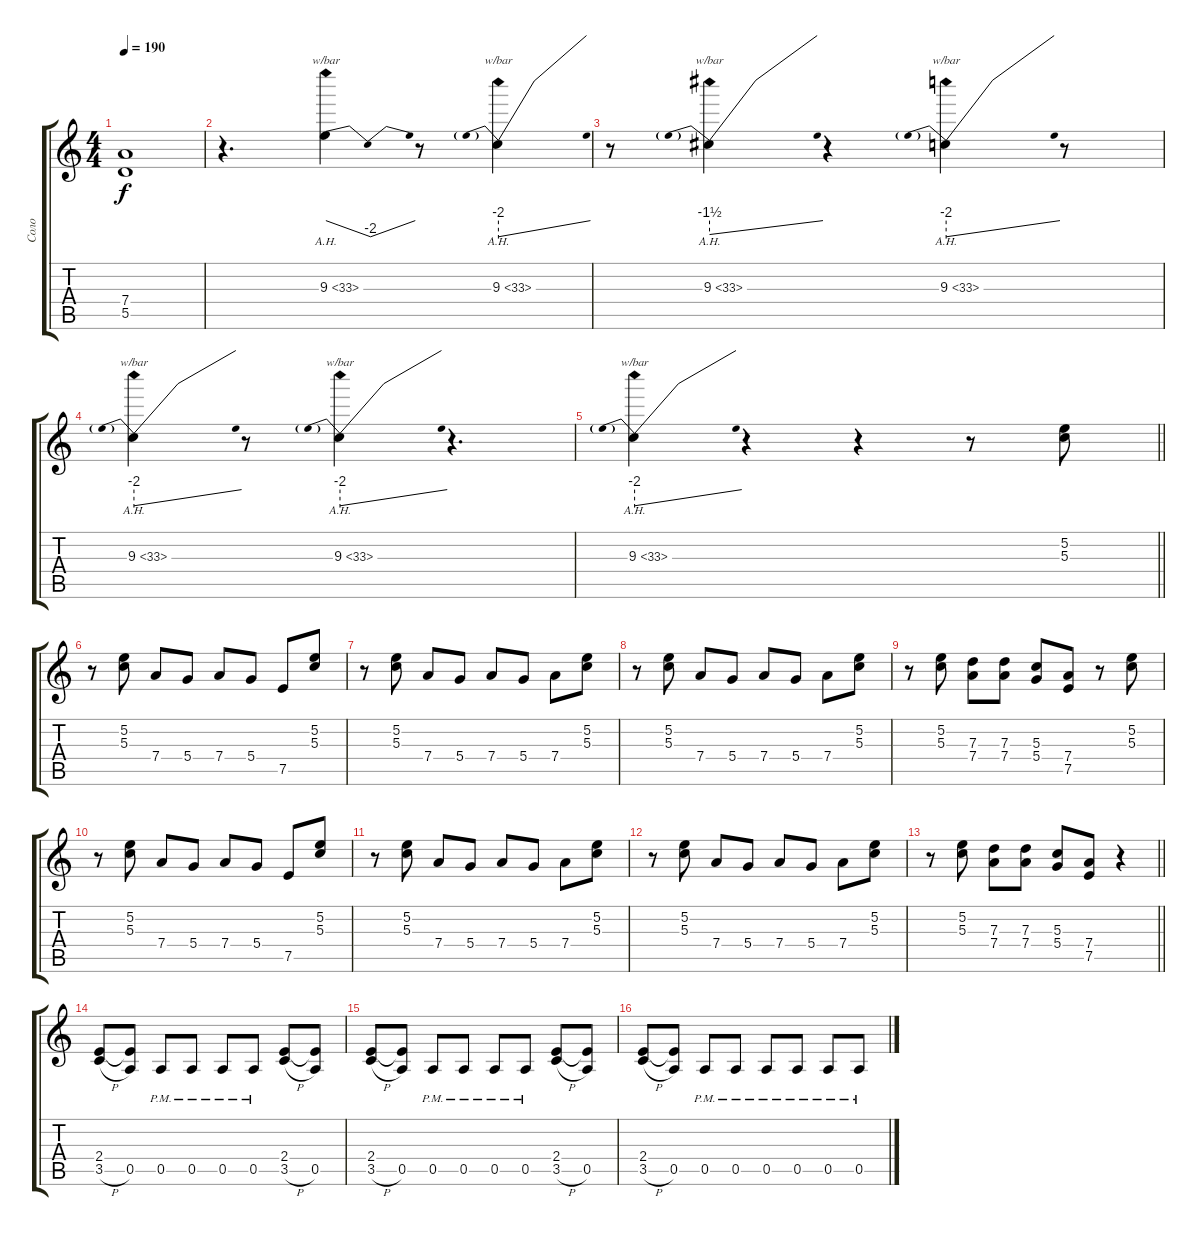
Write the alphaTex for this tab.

\track ("Соло" "Соло") {instrument distortionguitar}
\staff {score tabs}
\tuning (E4 B3 G3 D3 A2 E2) {hide}
\ts (4 4)
\tempo 190
\clef g2
\ks c
(7.4 5.5).1{dy f} |
r.4{d} 9.3{ah 24}.4{tbe (dip default 0 0 14 -8 60 0)} r.8 9.3{ah 24}.4{tbe (predivedive default 0 -8 60 0)} |
r.8 9.3{ah 24}.4{tbe (predivedive default 0 -6 60 0)} r.4 9.3{ah 24}.4{tbe (predivedive default 0 -8 60 0)} r.8 |
9.3{ah 24}.4{tbe (predivedive default 0 -8 60 0)} r.8 9.3{ah 24}.4{tbe (predivedive default 0 -8 60 0)} r.4{d} |
\barLineRight lightlight
9.3{ah 24}.4{tbe (predivedive default 0 -8 60 0)} r.4 r.4 r.8 (5.2 5.3).8 |
r.8 (5.2 5.3).8 7.4.8 5.4.8 7.4.8 5.4.8 7.5.8 (5.2 5.3).8 |
r.8 (5.2 5.3).8 7.4.8 5.4.8 7.4.8 5.4.8 7.4.8 (5.2 5.3).8 |
r.8 (5.2 5.3).8 7.4.8 5.4.8 7.4.8 5.4.8 7.4.8 (5.2 5.3).8 |
r.8 (5.2 5.3).8 (7.3 7.4).8 (7.3 7.4).8 (5.3 5.4).8 (7.4 7.5).8 r.8 (5.2 5.3).8 |
r.8 (5.2 5.3).8 7.4.8 5.4.8 7.4.8 5.4.8 7.5.8 (5.2 5.3).8 |
r.8 (5.2 5.3).8 7.4.8 5.4.8 7.4.8 5.4.8 7.4.8 (5.2 5.3).8 |
r.8 (5.2 5.3).8 7.4.8 5.4.8 7.4.8 5.4.8 7.4.8 (5.2 5.3).8 |
\barLineRight lightlight
r.8 (5.2 5.3).8 (7.3 7.4).8 (7.3 7.4).8 (5.3 5.4).8 (7.4 7.5).8 r.4 |
(2.4 3.5{h}).8 (2.4{t} 0.5).8 0.5{pm}.8 0.5{pm}.8 0.5{pm}.8 0.5{pm}.8 (2.4 3.5{h}).8 (2.4{t} 0.5).8 |
(2.4 3.5{h}).8 (2.4{t} 0.5).8 0.5{pm}.8 0.5{pm}.8 0.5{pm}.8 0.5{pm}.8 (2.4 3.5{h}).8 (2.4{t} 0.5).8 |
(2.4 3.5{h}).8 (2.4{t} 0.5).8 0.5{pm}.8 0.5{pm}.8 0.5{pm}.8 0.5{pm}.8 0.5{pm}.8 0.5{pm}.8
